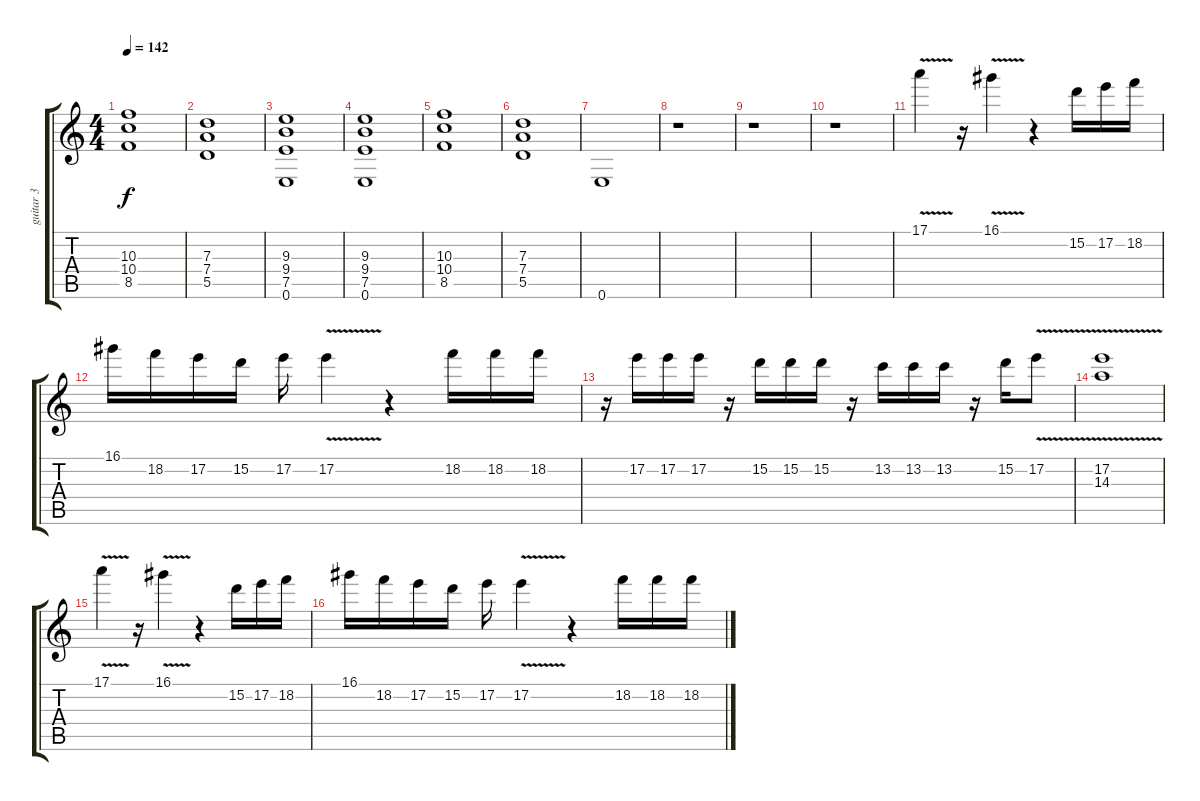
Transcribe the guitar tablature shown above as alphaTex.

\track ("guitar 3" "guitar 3") {instrument overdrivenguitar}
\staff {score tabs}
\tuning (E4 B3 G3 D3 A2 E2) {hide}
\ts (4 4)
\tempo 142
\clef g2
\ks c
(10.3 10.4 8.5).1{dy f} |
(7.3 7.4 5.5).1 |
(9.3 9.4 7.5 0.6).1 |
(9.3 9.4 7.5 0.6).1 |
(10.3 10.4 8.5).1 |
(7.3 7.4 5.5).1 |
0.6.1 |
r.1 |
r.1 |
r.1 |
17.1{v}.4 r.16 16.1{v}.4 r.4 15.2.16 17.2.16 18.2.16 |
16.1.16 18.2.16 17.2.16 15.2.16 17.2.16 17.2{v}.4 r.4 18.2.16 18.2.16 18.2.16 |
r.16 17.2.16 17.2.16 17.2.16 r.16 15.2.16 15.2.16 15.2.16 r.16 13.2.16 13.2.16 13.2.16 r.16 15.2.16 17.2{v}.8 |
(17.2{v} 14.3).1 |
17.1{v}.4 r.16 16.1{v}.4 r.4 15.2.16 17.2.16 18.2.16 |
16.1.16 18.2.16 17.2.16 15.2.16 17.2.16 17.2{v}.4 r.4 18.2.16 18.2.16 18.2.16
